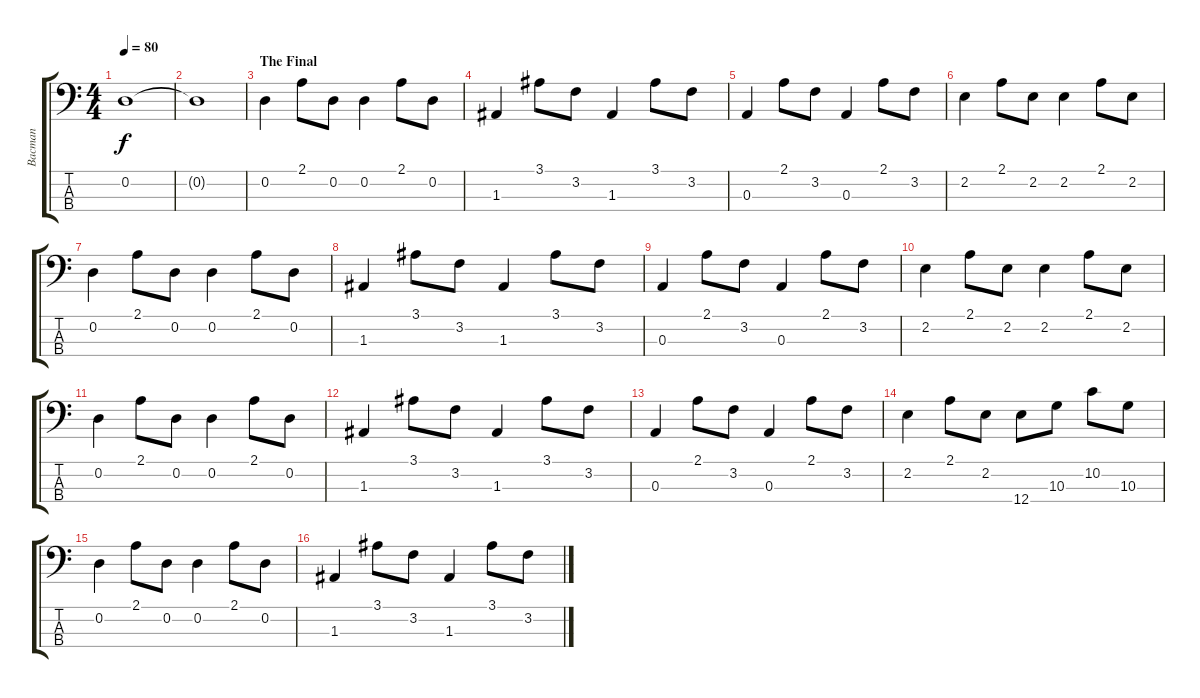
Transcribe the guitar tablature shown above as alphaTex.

\track ("Bacman" "Bacman") {instrument fretlessbass}
\staff {score tabs}
\tuning (G2 D2 A1 E1) {hide}
\ts (4 4)
\tempo 80
\clef f4
\ks c
0.2.1{dy f} |
0.2{t}.1 |
\section ("" "The Final  ")
0.2.4 2.1.8 0.2.8 0.2.4 2.1.8 0.2.8 |
1.3.4 3.1.8 3.2.8 1.3.4 3.1.8 3.2.8 |
0.3.4 2.1.8 3.2.8 0.3.4 2.1.8 3.2.8 |
2.2.4 2.1.8 2.2.8 2.2.4 2.1.8 2.2.8 |
0.2.4 2.1.8 0.2.8 0.2.4 2.1.8 0.2.8 |
1.3.4 3.1.8 3.2.8 1.3.4 3.1.8 3.2.8 |
0.3.4 2.1.8 3.2.8 0.3.4 2.1.8 3.2.8 |
2.2.4 2.1.8 2.2.8 2.2.4 2.1.8 2.2.8 |
0.2.4 2.1.8 0.2.8 0.2.4 2.1.8 0.2.8 |
1.3.4 3.1.8 3.2.8 1.3.4 3.1.8 3.2.8 |
0.3.4 2.1.8 3.2.8 0.3.4 2.1.8 3.2.8 |
2.2.4 2.1.8 2.2.8 12.4.8 10.3.8 10.2.8 10.3.8 |
0.2.4 2.1.8 0.2.8 0.2.4 2.1.8 0.2.8 |
1.3.4 3.1.8 3.2.8 1.3.4 3.1.8 3.2.8
